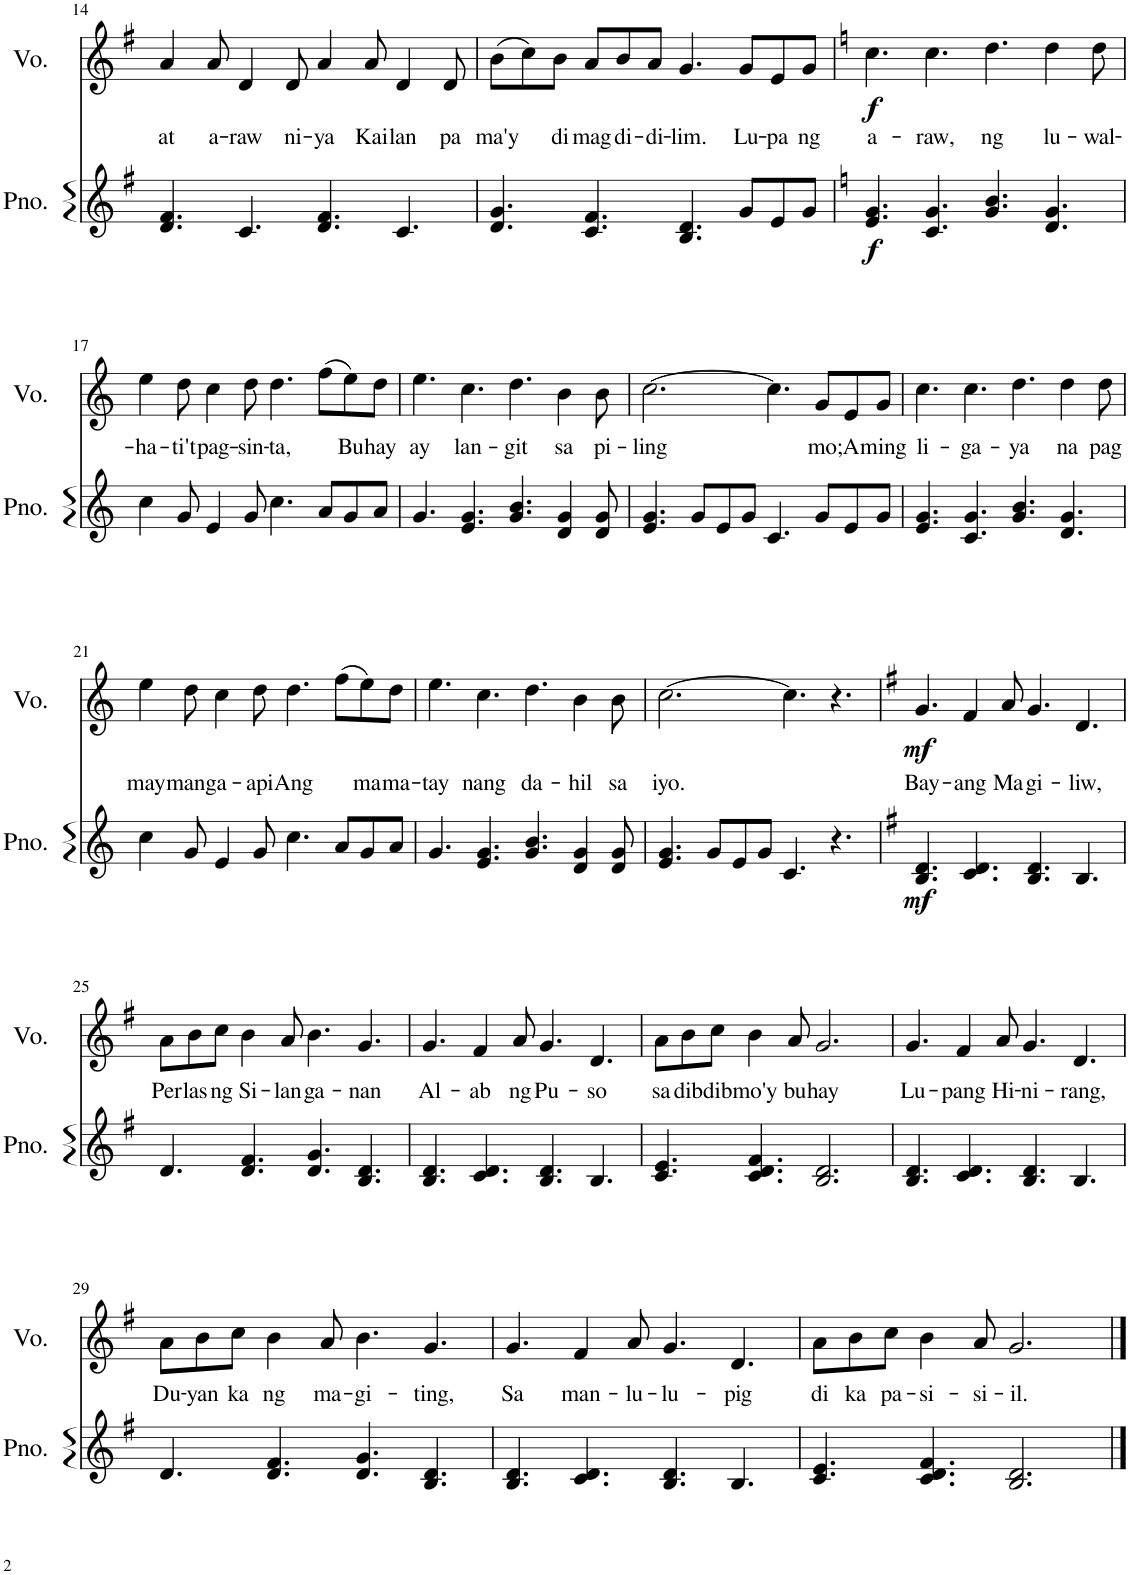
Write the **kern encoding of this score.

**kern	**dynam	**kern	**text	**dynam
*part2	*part2	*part1	*part1	*part1
*staff2	*staff2	*staff1	*staff1	*staff1
*I"Piano	*	*I"Voice	*	*
*I'Pno.	*	*I'Vo.	*	*
!!LO:PB:g=z
*clefG2	*	*clefG2	*	*
*k[f#]	*	*k[f#]	*	*
*M12/8	*	*M12/8	*	*
=14	=14	=14	=14	=14
!	!	!	!LO:LY:b	!
4.d/ 4.f#/	.	4a/	at	.
!	!	!	!LO:LY:b	!
.	.	8a/	a-	.
!	!	!	!LO:LY:b	!
4.c/	.	4d/	raw	.
!	!	!	!LO:LY:b	!
.	.	8d/	ni-	.
!	!	!	!LO:LY:b	!
4.d/ 4.f#/	.	4a/	ya	.
!	!	!	!LO:LY:b	!
.	.	8a/	Kai-	.
!	!	!	!LO:LY:b	!
4.c/	.	4d/	lan	.
!	!	!	!LO:LY:b	!
.	.	8d/	pa	.
=15	=15	=15	=15	=15
!	!	!	!LO:LY:b	!
4.d/ 4.g/	.	(8b\L	ma'y	.
.	.	8cc\)	.	.
!	!	!	!LO:LY:b	!
.	.	8b\J	di	.
!	!	!	!LO:LY:b	!
4.c/ 4.f#/	.	8a/L	mag-	.
!	!	!	!LO:LY:b	!
.	.	8b/	di-	.
!	!	!	!LO:LY:b	!
.	.	8a/J	di-	.
!	!	!	!LO:LY:b	!
4.B/ 4.d/	.	4.g/	lim.	.
!	!	!	!LO:LY:b	!
8g/L	.	8g/L	Lu-	.
!	!	!	!LO:LY:b	!
8e/	.	8e/	pa	.
!	!	!	!LO:LY:b	!
8g/J	.	8g/J	ng	.
=16	=16	=16	=16	=16
*k[]	*	*k[]	*	*
!	!LO:DY:b	!	!LO:LY:b	!LO:DY:b
4.e/ 4.g/	f	4.cc\	a-	f
!	!	!	!LO:LY:b	!
4.c/ 4.g/	.	4.cc\	raw,	.
!	!	!	!LO:LY:b	!
4.g/ 4.b/	.	4.dd\	ng	.
!	!	!	!LO:LY:b	!
4.d/ 4.g/	.	4dd\	lu-	.
!	!	!	!LO:LY:b	!
.	.	8dd\	wal-	.
!!LO:LB:g=z
=17	=17	=17	=17	=17
!	!	!	!LO:LY:b	!
4cc\	.	4ee\	ha-	.
!	!	!	!LO:LY:b	!
8g/	.	8dd\	ti't	.
!	!	!	!LO:LY:b	!
4e/	.	4cc\	pag-	.
!	!	!	!LO:LY:b	!
8g/	.	8dd\	sin-	.
!	!	!	!LO:LY:b	!
4.cc\	.	4.dd\	ta,	.
8a/L	.	(8ff\L	.	.
!	!	!	!LO:LY:b	!
8g/	.	8ee\)	Bu-	.
!	!	!	!LO:LY:b	!
8a/J	.	8dd\J	hay	.
=18	=18	=18	=18	=18
!	!	!	!LO:LY:b	!
4.g/	.	4.ee\	ay	.
!	!	!	!LO:LY:b	!
4.e/ 4.g/	.	4.cc\	lan-	.
!	!	!	!LO:LY:b	!
4.g/ 4.b/	.	4.dd\	git	.
!	!	!	!LO:LY:b	!
4d/ 4g/	.	4b\	sa	.
!	!	!	!LO:LY:b	!
8d/ 8g/	.	8b\	pi-	.
=19	=19	=19	=19	=19
!	!	!	!LO:LY:b	!
4.e/ 4.g/	.	[2.cc\	ling	.
8g/L	.	.	.	.
8e/	.	.	.	.
8g/J	.	.	.	.
4.c/	.	4.cc\]	.	.
!	!	!	!LO:LY:b	!
8g/L	.	8g/L	mo;	.
!	!	!	!LO:LY:b	!
8e/	.	8e/	A-	.
!	!	!	!LO:LY:b	!
8g/J	.	8g/J	ming	.
=20	=20	=20	=20	=20
!	!	!	!LO:LY:b	!
4.e/ 4.g/	.	4.cc\	li-	.
!	!	!	!LO:LY:b	!
4.c/ 4.g/	.	4.cc\	ga-	.
!	!	!	!LO:LY:b	!
4.g/ 4.b/	.	4.dd\	ya	.
!	!	!	!LO:LY:b	!
4.d/ 4.g/	.	4dd\	na	.
!	!	!	!LO:LY:b	!
.	.	8dd\	pag	.
!!LO:LB:g=z
=21	=21	=21	=21	=21
!	!	!	!LO:LY:b	!
4cc\	.	4ee\	may	.
!	!	!	!LO:LY:b	!
8g/	.	8dd\	mang-	.
!	!	!	!LO:LY:b	!
4e/	.	4cc\	a-	.
!	!	!	!LO:LY:b	!
8g/	.	8dd\	api	.
!	!	!	!LO:LY:b	!
4.cc\	.	4.dd\	Ang	.
8a/L	.	(8ff\L	.	.
!	!	!	!LO:LY:b	!
8g/	.	8ee\)	ma-	.
!	!	!	!LO:LY:b	!
8a/J	.	8dd\J	ma-	.
=22	=22	=22	=22	=22
!	!	!	!LO:LY:b	!
4.g/	.	4.ee\	tay	.
!	!	!	!LO:LY:b	!
4.e/ 4.g/	.	4.cc\	nang	.
!	!	!	!LO:LY:b	!
4.g/ 4.b/	.	4.dd\	da-	.
!	!	!	!LO:LY:b	!
4d/ 4g/	.	4b\	hil	.
!	!	!	!LO:LY:b	!
8d/ 8g/	.	8b\	sa	.
=23	=23	=23	=23	=23
!	!	!	!LO:LY:b	!
4.e/ 4.g/	.	[2.cc\	iyo.	.
8g/L	.	.	.	.
8e/	.	.	.	.
8g/J	.	.	.	.
4.c/	.	4.cc\]	.	.
4.r	.	4.r	.	.
=24	=24	=24	=24	=24
*k[f#]	*	*k[f#]	*	*
!	!LO:DY:b	!	!LO:LY:b	!LO:DY:b
4.B/ 4.d/	mf	4.g/	Bay-	mf
!	!	!	!LO:LY:b	!
4.c/ 4.d/	.	4f#/	ang	.
!	!	!	!LO:LY:b	!
.	.	8a/	Ma-	.
!	!	!	!LO:LY:b	!
4.B/ 4.d/	.	4.g/	gi-	.
!	!	!	!LO:LY:b	!
4.B/	.	4.d/	liw,	.
!!LO:LB:g=z
=25	=25	=25	=25	=25
!	!	!	!LO:LY:b	!
4.d/	.	8a\L	Per-	.
!	!	!	!LO:LY:b	!
.	.	8b\	las	.
!	!	!	!LO:LY:b	!
.	.	8cc\J	ng	.
!	!	!	!LO:LY:b	!
4.d/ 4.f#/	.	4b\	Si-	.
!	!	!	!LO:LY:b	!
.	.	8a/	lan-	.
!	!	!	!LO:LY:b	!
4.d/ 4.g/	.	4.b\	ga-	.
!	!	!	!LO:LY:b	!
4.B/ 4.d/	.	4.g/	nan	.
=26	=26	=26	=26	=26
!	!	!	!LO:LY:b	!
4.B/ 4.d/	.	4.g/	Al-	.
!	!	!	!LO:LY:b	!
4.c/ 4.d/	.	4f#/	ab	.
!	!	!	!LO:LY:b	!
.	.	8a/	ng	.
!	!	!	!LO:LY:b	!
4.B/ 4.d/	.	4.g/	Pu-	.
!	!	!	!LO:LY:b	!
4.B/	.	4.d/	so	.
=27	=27	=27	=27	=27
!	!	!	!LO:LY:b	!
4.c/ 4.e/	.	8a\L	sa	.
!	!	!	!LO:LY:b	!
.	.	8b\	dib-	.
!	!	!	!LO:LY:b	!
.	.	8cc\J	dib	.
!	!	!	!LO:LY:b	!
4.c/ 4.d/ 4.f#/	.	4b\	mo'y	.
!	!	!	!LO:LY:b	!
.	.	8a/	bu-	.
!	!	!	!LO:LY:b	!
2.B/ 2.d/	.	2.g/	hay	.
=28	=28	=28	=28	=28
!	!	!	!LO:LY:b	!
4.B/ 4.d/	.	4.g/	Lu-	.
!	!	!	!LO:LY:b	!
4.c/ 4.d/	.	4f#/	pang	.
!	!	!	!LO:LY:b	!
.	.	8a/	Hi-	.
!	!	!	!LO:LY:b	!
4.B/ 4.d/	.	4.g/	ni-	.
!	!	!	!LO:LY:b	!
4.B/	.	4.d/	rang,	.
!!LO:LB:g=z
=29	=29	=29	=29	=29
!	!	!	!LO:LY:b	!
4.d/	.	8a\L	Du-	.
!	!	!	!LO:LY:b	!
.	.	8b\	yan	.
!	!	!	!LO:LY:b	!
.	.	8cc\J	ka	.
!	!	!	!LO:LY:b	!
4.d/ 4.f#/	.	4b\	ng	.
!	!	!	!LO:LY:b	!
.	.	8a/	ma-	.
!	!	!	!LO:LY:b	!
4.d/ 4.g/	.	4.b\	gi-	.
!	!	!	!LO:LY:b	!
4.B/ 4.d/	.	4.g/	ting,	.
=30	=30	=30	=30	=30
!	!	!	!LO:LY:b	!
4.B/ 4.d/	.	4.g/	Sa	.
!	!	!	!LO:LY:b	!
4.c/ 4.d/	.	4f#/	man-	.
!	!	!	!LO:LY:b	!
.	.	8a/	lu-	.
!	!	!	!LO:LY:b	!
4.B/ 4.d/	.	4.g/	lu-	.
!	!	!	!LO:LY:b	!
4.B/	.	4.d/	pig	.
=31	=31	=31	=31	=31
!	!	!	!LO:LY:b	!
4.c/ 4.e/	.	8a\L	di	.
!	!	!	!LO:LY:b	!
.	.	8b\	ka	.
!	!	!	!LO:LY:b	!
.	.	8cc\J	pa-	.
!	!	!	!LO:LY:b	!
4.c/ 4.d/ 4.f#/	.	4b\	si-	.
!	!	!	!LO:LY:b	!
.	.	8a/	si-	.
!	!	!	!LO:LY:b	!
2.B/ 2.d/	.	2.g/	il.	.
==	==	==	==	==
*-	*-	*-	*-	*-
